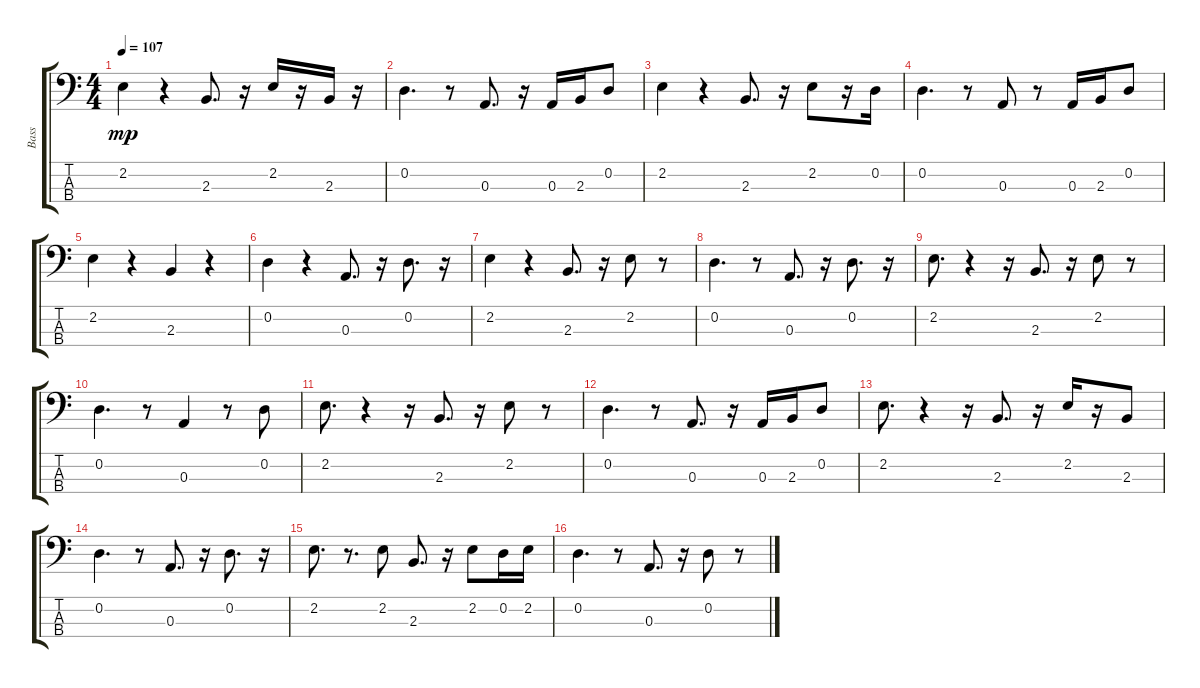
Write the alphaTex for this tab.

\track ("Bass" "Bass") {instrument electricbassfinger}
\staff {score tabs}
\tuning (G2 D2 A1 E1) {hide}
\ts (4 4)
\tempo 107
\clef f4
\ks c
2.2.4{dy mp} r.4 2.3.8{d} r.16 2.2.16 r.16 2.3.16 r.16 |
0.2.4{d} r.8 0.3.8{d} r.16 0.3.16 2.3.16 0.2.8 |
2.2.4 r.4 2.3.8{d} r.16 2.2.8 r.16 0.2.16 |
0.2.4{d} r.8 0.3.8 r.8 0.3.16 2.3.16 0.2.8 |
2.2.4 r.4 2.3.4 r.4 |
0.2.4 r.4 0.3.8{d} r.16 0.2.8{d} r.16 |
2.2.4 r.4 2.3.8{d} r.16 2.2.8 r.8 |
0.2.4{d} r.8 0.3.8{d} r.16 0.2.8{d} r.16 |
2.2.8{d} r.4 r.16 2.3.8{d} r.16 2.2.8 r.8 |
0.2.4{d} r.8 0.3.4 r.8 0.2.8 |
2.2.8{d} r.4 r.16 2.3.8{d} r.16 2.2.8 r.8 |
0.2.4{d} r.8 0.3.8{d} r.16 0.3.16 2.3.16 0.2.8 |
2.2.8{d} r.4 r.16 2.3.8{d} r.16 2.2.16 r.16 2.3.8 |
0.2.4{d} r.8 0.3.8{d} r.16 0.2.8{d} r.16 |
2.2.8{d} r.8{d} 2.2.8 2.3.8{d} r.16 2.2.8 0.2.16 2.2.16 |
0.2.4{d} r.8 0.3.8{d} r.16 0.2.8 r.8
